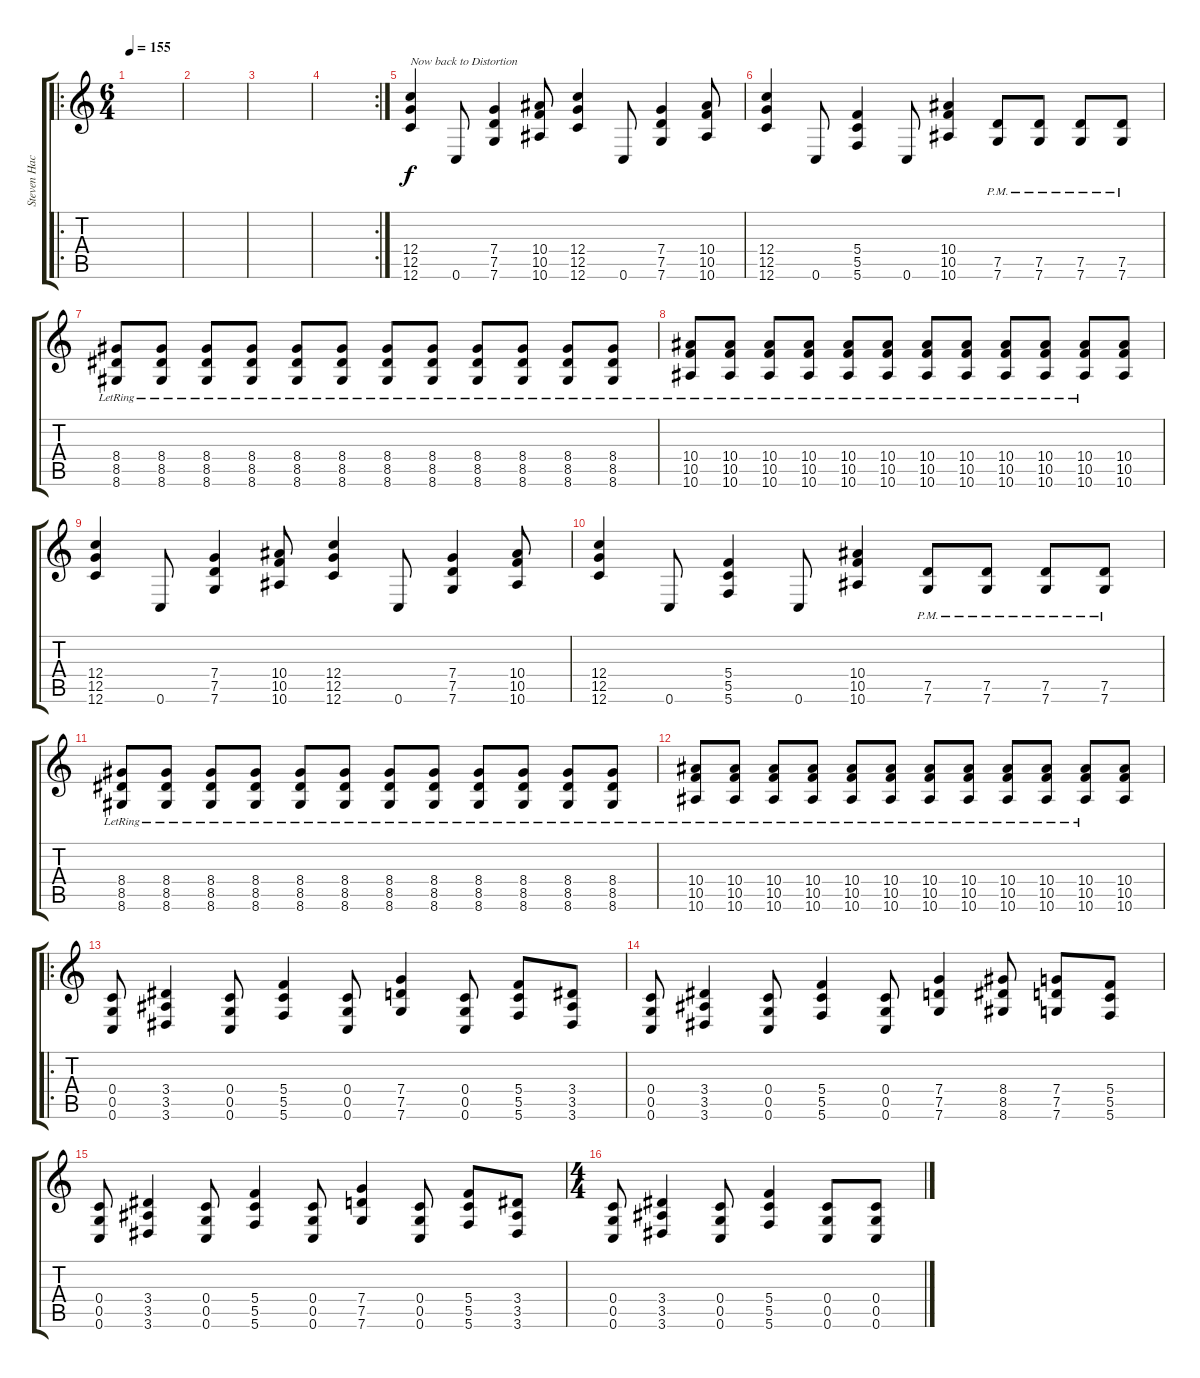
\track ("Steven Hackney 2" "Steven Hac") {instrument distortionguitar}
\staff {score tabs}
\tuning (D4 A3 F3 C3 G2 C2) {hide}
\ro
\ts (6 4)
\tempo 155
\clef g2
\ks c
|
|
|
\rc 2
|
(12.4 12.5 12.6).4{txt "Now back to Distortion" dy f} 0.6.8 (7.4 7.5 7.6).4 (10.4 10.5 10.6).8 (12.4 12.5 12.6).4 0.6.8 (7.4 7.5 7.6).4 (10.4 10.5 10.6).8 |
(12.4 12.5 12.6).4 0.6.8 (5.4 5.5 5.6).4 0.6.8 (10.4 10.5 10.6).4 (7.5{pm} 7.6).8 (7.5{pm} 7.6).8 (7.5{pm} 7.6).8 (7.5{pm} 7.6).8 |
(8.4{lr} 8.5{lr} 8.6{lr}).8 (8.4{lr} 8.5{lr} 8.6{lr}).8 (8.4{lr} 8.5{lr} 8.6{lr}).8 (8.4{lr} 8.5{lr} 8.6{lr}).8 (8.4{lr} 8.5{lr} 8.6{lr}).8 (8.4{lr} 8.5{lr} 8.6{lr}).8 (8.4{lr} 8.5{lr} 8.6{lr}).8 (8.4{lr} 8.5{lr} 8.6{lr}).8 (8.4{lr} 8.5{lr} 8.6{lr}).8 (8.4{lr} 8.5{lr} 8.6{lr}).8 (8.4{lr} 8.5{lr} 8.6{lr}).8 (8.4{lr} 8.5{lr} 8.6{lr}).8 |
(10.4{lr} 10.5{lr} 10.6{lr}).8 (10.4{lr} 10.5{lr} 10.6{lr}).8 (10.4{lr} 10.5{lr} 10.6{lr}).8 (10.4{lr} 10.5{lr} 10.6{lr}).8 (10.4{lr} 10.5{lr} 10.6{lr}).8 (10.4{lr} 10.5{lr} 10.6{lr}).8 (10.4{lr} 10.5{lr} 10.6{lr}).8 (10.4{lr} 10.5{lr} 10.6{lr}).8 (10.4{lr} 10.5{lr} 10.6{lr}).8 (10.4{lr} 10.5{lr} 10.6{lr}).8 (10.4{lr} 10.5{lr} 10.6{lr}).8 (10.4 10.5 10.6).8 |
(12.4 12.5 12.6).4 0.6.8 (7.4 7.5 7.6).4 (10.4 10.5 10.6).8 (12.4 12.5 12.6).4 0.6.8 (7.4 7.5 7.6).4 (10.4 10.5 10.6).8 |
(12.4 12.5 12.6).4 0.6.8 (5.4 5.5 5.6).4 0.6.8 (10.4 10.5 10.6).4 (7.5{pm} 7.6).8 (7.5{pm} 7.6).8 (7.5{pm} 7.6).8 (7.5{pm} 7.6).8 |
(8.4{lr} 8.5{lr} 8.6{lr}).8 (8.4{lr} 8.5{lr} 8.6{lr}).8 (8.4{lr} 8.5{lr} 8.6{lr}).8 (8.4{lr} 8.5{lr} 8.6{lr}).8 (8.4{lr} 8.5{lr} 8.6{lr}).8 (8.4{lr} 8.5{lr} 8.6{lr}).8 (8.4{lr} 8.5{lr} 8.6{lr}).8 (8.4{lr} 8.5{lr} 8.6{lr}).8 (8.4{lr} 8.5{lr} 8.6{lr}).8 (8.4{lr} 8.5{lr} 8.6{lr}).8 (8.4{lr} 8.5{lr} 8.6{lr}).8 (8.4{lr} 8.5{lr} 8.6{lr}).8 |
(10.4{lr} 10.5{lr} 10.6{lr}).8 (10.4{lr} 10.5{lr} 10.6{lr}).8 (10.4{lr} 10.5{lr} 10.6{lr}).8 (10.4{lr} 10.5{lr} 10.6{lr}).8 (10.4{lr} 10.5{lr} 10.6{lr}).8 (10.4{lr} 10.5{lr} 10.6{lr}).8 (10.4{lr} 10.5{lr} 10.6{lr}).8 (10.4{lr} 10.5{lr} 10.6{lr}).8 (10.4{lr} 10.5{lr} 10.6{lr}).8 (10.4{lr} 10.5{lr} 10.6{lr}).8 (10.4{lr} 10.5{lr} 10.6{lr}).8 (10.4 10.5 10.6).8 |
\ro
(0.4 0.5 0.6).8 (3.4 3.5 3.6).4 (0.4 0.5 0.6).8 (5.4 5.5 5.6).4 (0.4 0.5 0.6).8 (7.4 7.5 7.6).4 (0.4 0.5 0.6).8 (5.4 5.5 5.6).8 (3.4 3.5 3.6).8 |
(0.4 0.5 0.6).8 (3.4 3.5 3.6).4 (0.4 0.5 0.6).8 (5.4 5.5 5.6).4 (0.4 0.5 0.6).8 (7.4 7.5 7.6).4 (8.4 8.5 8.6).8 (7.4 7.5 7.6).8 (5.4 5.5 5.6).8 |
(0.4 0.5 0.6).8 (3.4 3.5 3.6).4 (0.4 0.5 0.6).8 (5.4 5.5 5.6).4 (0.4 0.5 0.6).8 (7.4 7.5 7.6).4 (0.4 0.5 0.6).8 (5.4 5.5 5.6).8 (3.4 3.5 3.6).8 |
\ts (4 4)
(0.4 0.5 0.6).8 (3.4 3.5 3.6).4 (0.4 0.5 0.6).8 (5.4 5.5 5.6).4 (0.4 0.5 0.6).8 (0.4 0.5 0.6).8
